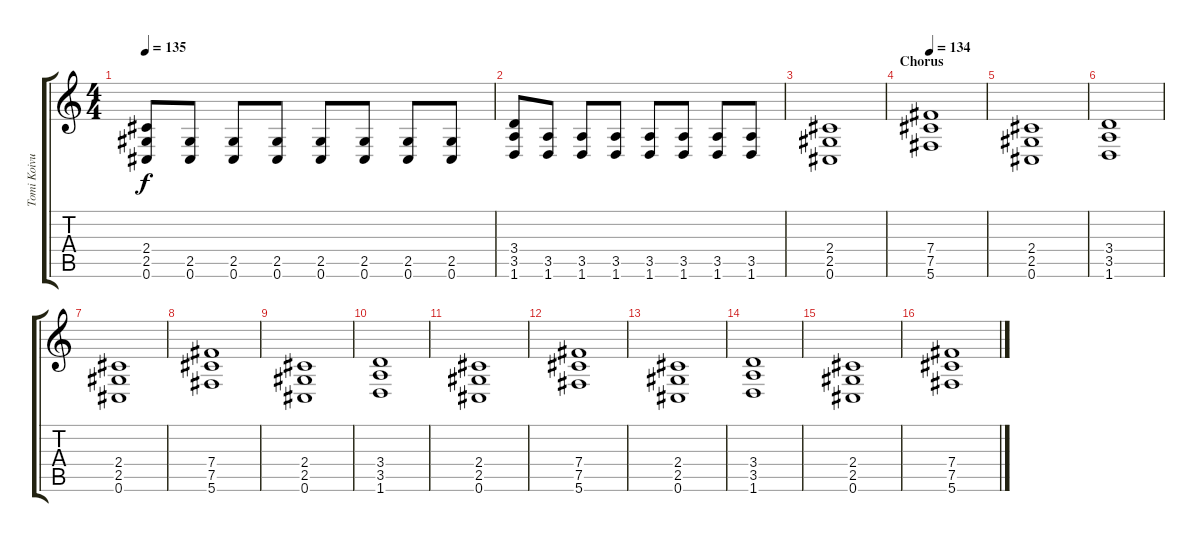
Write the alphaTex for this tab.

\track ("Tomi Koivusaari" "Tomi Koivu") {instrument distortionguitar}
\staff {score tabs}
\tuning (Db4 Ab3 E3 B2 Gb2 Db2) {hide}
\ts (4 4)
\tempo 135
\clef g2
\ks c
(2.4 2.5 0.6).8{dy f} (2.5 0.6).8 (2.5 0.6).8 (2.5 0.6).8 (2.5 0.6).8 (2.5 0.6).8 (2.5 0.6).8 (2.5 0.6).8 |
(3.4 3.5 1.6).8 (3.5 1.6).8 (3.5 1.6).8 (3.5 1.6).8 (3.5 1.6).8 (3.5 1.6).8 (3.5 1.6).8 (3.5 1.6).8 |
(2.4 2.5 0.6).1 |
\section ("" "Chorus")
\tempo 134
(7.4 7.5 5.6).1{volume 14} |
(2.4 2.5 0.6).1 |
(3.4 3.5 1.6).1 |
(2.4 2.5 0.6).1 |
(7.4 7.5 5.6).1 |
(2.4 2.5 0.6).1 |
(3.4 3.5 1.6).1 |
(2.4 2.5 0.6).1 |
(7.4 7.5 5.6).1 |
(2.4 2.5 0.6).1 |
(3.4 3.5 1.6).1 |
(2.4 2.5 0.6).1 |
(7.4 7.5 5.6).1
